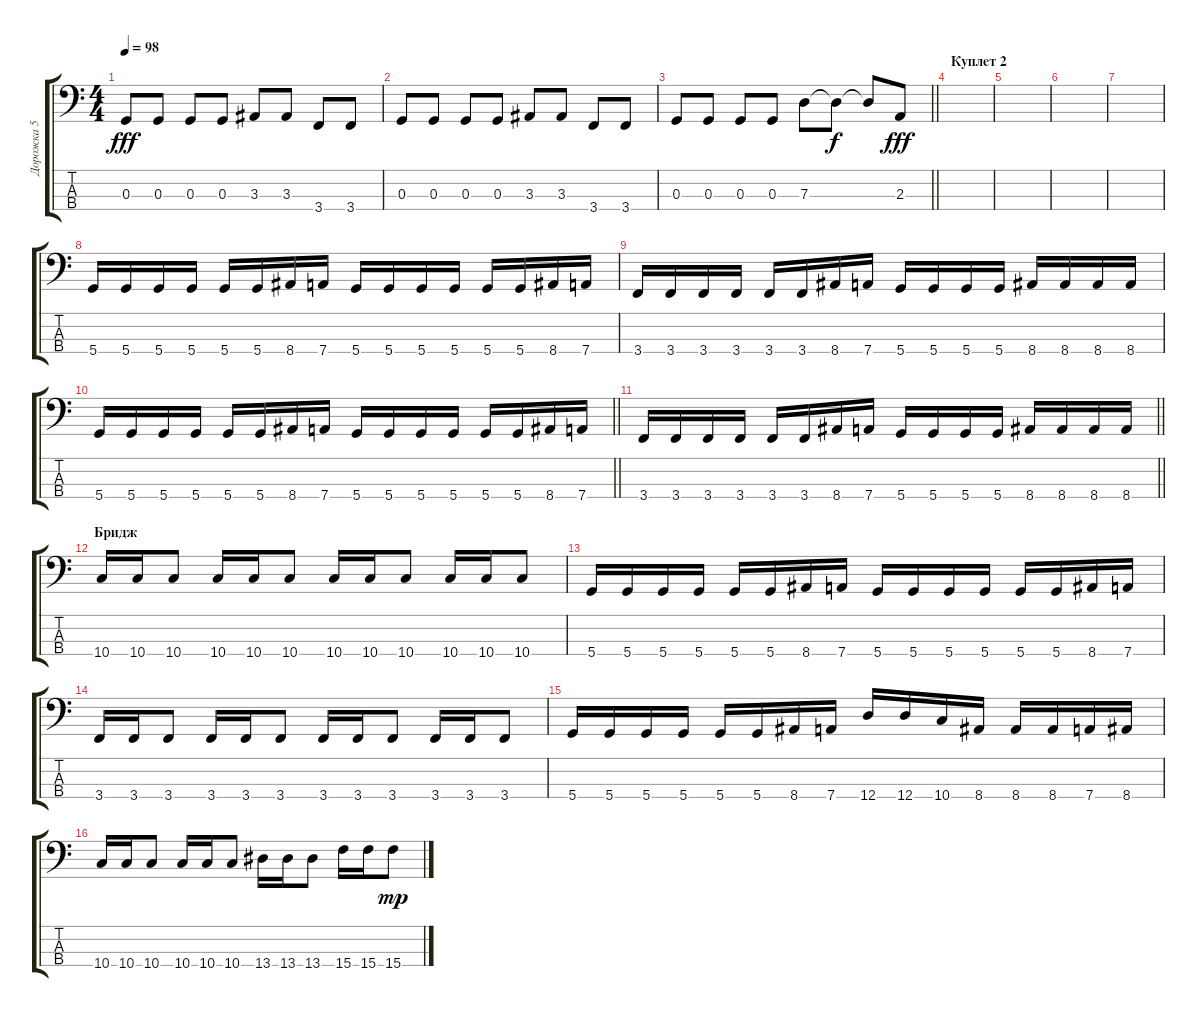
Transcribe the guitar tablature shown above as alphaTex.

\track ("Дорожка 5" "Дорожка 5") {instrument electricbassfinger}
\staff {score tabs}
\tuning (F2 C2 G1 D1) {hide}
\ts (4 4)
\tempo 98
\clef f4
\ks c
0.3.8{dy fff} 0.3.8 0.3.8 0.3.8 3.3.8 3.3.8 3.4.8 3.4.8 |
0.3.8 0.3.8 0.3.8 0.3.8 3.3.8 3.3.8 3.4.8 3.4.8 |
\barLineRight lightlight
0.3.8 0.3.8 0.3.8 0.3.8 7.3.8 7.3{t}.8{dy f} 7.3{t}.8 2.3.8{dy fff} |
\section ("" "Куплет 2")
|
|
|
|
5.4.16 5.4.16 5.4.16 5.4.16 5.4.16 5.4.16 8.4.16 7.4.16 5.4.16 5.4.16 5.4.16 5.4.16 5.4.16 5.4.16 8.4.16 7.4.16 |
3.4.16 3.4.16 3.4.16 3.4.16 3.4.16 3.4.16 8.4.16 7.4.16 5.4.16 5.4.16 5.4.16 5.4.16 8.4.16 8.4.16 8.4.16 8.4.16 |
\barLineRight lightlight
5.4.16 5.4.16 5.4.16 5.4.16 5.4.16 5.4.16 8.4.16 7.4.16 5.4.16 5.4.16 5.4.16 5.4.16 5.4.16 5.4.16 8.4.16 7.4.16 |
\section ("" "")
\barLineRight lightlight
3.4.16 3.4.16 3.4.16 3.4.16 3.4.16 3.4.16 8.4.16 7.4.16 5.4.16 5.4.16 5.4.16 5.4.16 8.4.16 8.4.16 8.4.16 8.4.16 |
\section ("" "Бридж")
10.4.16 10.4.16 10.4.8 10.4.16 10.4.16 10.4.8 10.4.16 10.4.16 10.4.8 10.4.16 10.4.16 10.4.8 |
5.4.16 5.4.16 5.4.16 5.4.16 5.4.16 5.4.16 8.4.16 7.4.16 5.4.16 5.4.16 5.4.16 5.4.16 5.4.16 5.4.16 8.4.16 7.4.16 |
3.4.16 3.4.16 3.4.8 3.4.16 3.4.16 3.4.8 3.4.16 3.4.16 3.4.8 3.4.16 3.4.16 3.4.8 |
5.4.16 5.4.16 5.4.16 5.4.16 5.4.16 5.4.16 8.4.16 7.4.16 12.4.16 12.4.16 10.4.16 8.4.16 8.4.16 8.4.16 7.4.16 8.4.16 |
10.4.16 10.4.16 10.4.8 10.4.16 10.4.16 10.4.8 13.4.16 13.4.16 13.4.8 15.4.16 15.4.16 15.4.8{dy mp}
